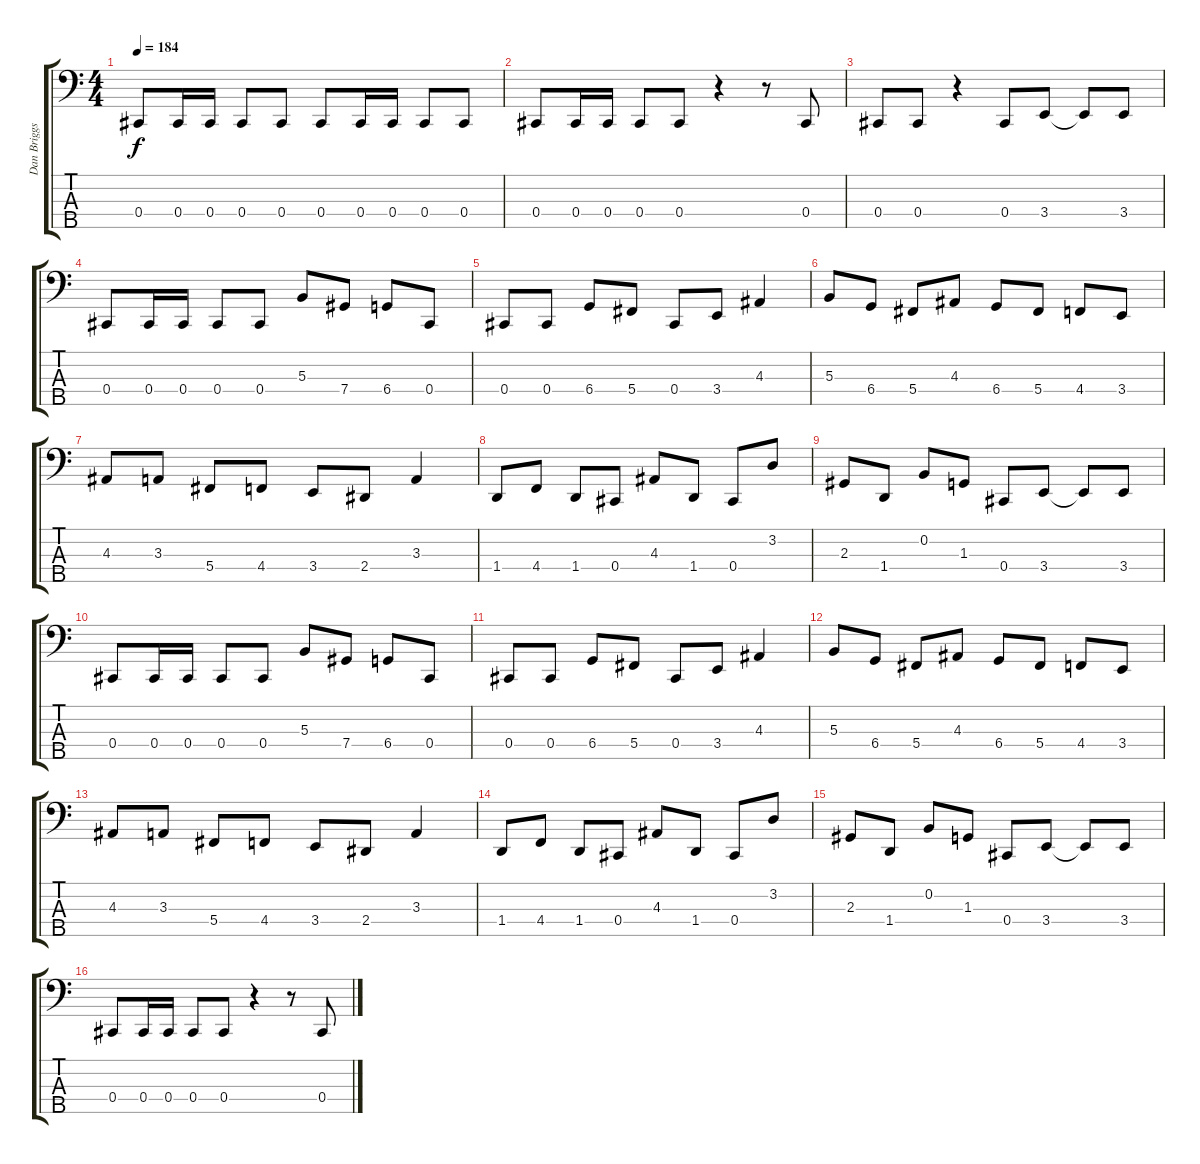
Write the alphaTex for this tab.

\track ("Dan Briggs" "Dan Briggs") {instrument electricbassfinger}
\staff {score tabs}
\tuning (E2 B1 Gb1 Db1 Ab0) {hide}
\ts (4 4)
\tempo 184
\clef f4
\ks c
0.4.8{dy f} 0.4.16 0.4.16 0.4.8 0.4.8 0.4.8 0.4.16 0.4.16 0.4.8 0.4.8 |
0.4.8 0.4.16 0.4.16 0.4.8 0.4.8 r.4 r.8 0.4.8 |
0.4.8 0.4.8 r.4 0.4.8 3.4.8 3.4{t}.8 3.4.8 |
0.4.8 0.4.16 0.4.16 0.4.8 0.4.8 5.3.8 7.4.8 6.4.8 0.4.8 |
0.4.8 0.4.8 6.4.8 5.4.8 0.4.8 3.4.8 4.3.4 |
5.3.8 6.4.8 5.4.8 4.3.8 6.4.8 5.4.8 4.4.8 3.4.8 |
4.3.8 3.3.8 5.4.8 4.4.8 3.4.8 2.4.8 3.3.4 |
1.4.8 4.4.8 1.4.8 0.4.8 4.3.8 1.4.8 0.4.8 3.2.8 |
2.3.8 1.4.8 0.2.8 1.3.8 0.4.8 3.4.8 3.4{t}.8 3.4.8 |
0.4.8 0.4.16 0.4.16 0.4.8 0.4.8 5.3.8 7.4.8 6.4.8 0.4.8 |
0.4.8 0.4.8 6.4.8 5.4.8 0.4.8 3.4.8 4.3.4 |
5.3.8 6.4.8 5.4.8 4.3.8 6.4.8 5.4.8 4.4.8 3.4.8 |
4.3.8 3.3.8 5.4.8 4.4.8 3.4.8 2.4.8 3.3.4 |
1.4.8 4.4.8 1.4.8 0.4.8 4.3.8 1.4.8 0.4.8 3.2.8 |
2.3.8 1.4.8 0.2.8 1.3.8 0.4.8 3.4.8 3.4{t}.8 3.4.8 |
0.4.8 0.4.16 0.4.16 0.4.8 0.4.8 r.4 r.8 0.4.8
